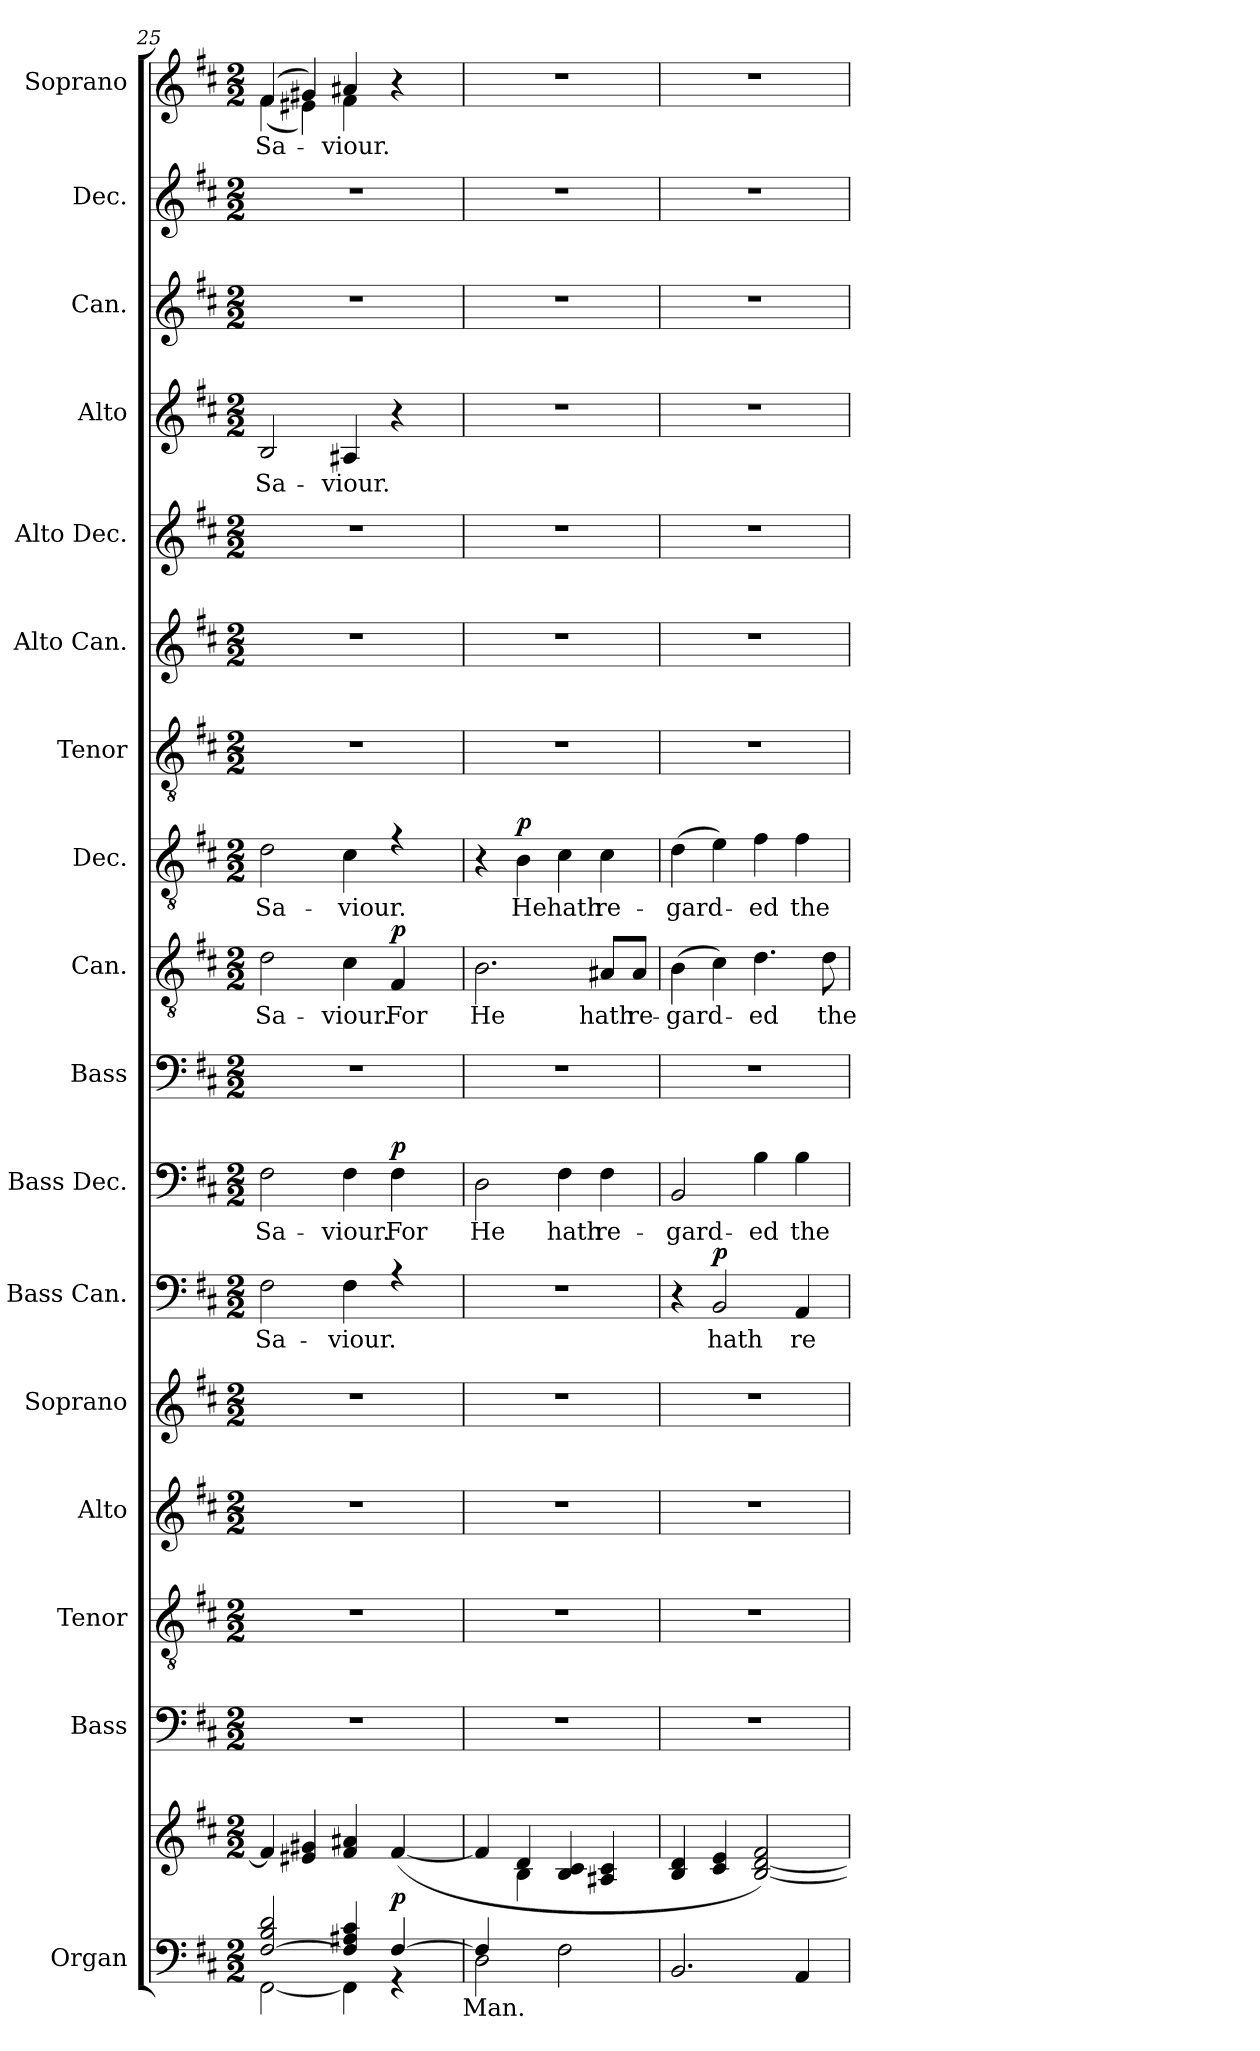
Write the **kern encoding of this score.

**kern	**kern	**dynam	**kern	**kern	**kern	**kern	**kern	**text	**dynam	**kern	**text	**dynam	**kern	**kern	**text	**dynam	**kern	**text	**dynam	**kern	**kern	**kern	**kern	**text	**kern	**kern	**kern	**text
*part17	*part17	*part17	*part16	*part15	*part14	*part13	*part12	*part12	*part12	*part11	*part11	*part11	*part10	*part9	*part9	*part9	*part8	*part8	*part8	*part7	*part6	*part5	*part4	*part4	*part3	*part2	*part1	*part1
*staff18	*staff17	*staff17/18	*staff16	*staff15	*staff14	*staff13	*staff12	*staff12	*staff12	*staff11	*staff11	*staff11	*staff10	*staff9	*staff9	*staff9	*staff8	*staff8	*staff8	*staff7	*staff6	*staff5	*staff4	*staff4	*staff3	*staff2	*staff1	*staff1
*I"Organ	*	*	*I"Bass	*I"Tenor	*I"Alto	*I"Soprano	*I"Bass Can.	*	*	*I"Bass Dec.	*	*	*I"Bass	*I"Can.	*	*	*I"Dec.	*	*	*I"Tenor	*I"Alto Can.	*I"Alto Dec.	*I"Alto	*	*I"Can.	*I"Dec.	*I"Soprano	*
*I'Org.	*	*	*I'B.	*I'T.	*I'A.	*I'S.	*I'B.   Can.	*	*	*I'Dec.	*	*	*I'B.	*	*	*	*I'Dec.	*	*	*I'T.	*I'A.   Can.	*I'Dec.	*I'A.	*	*	*I'Dec.	*I'S.	*
!!LO:PB:g=z
*clefF4	*clefG2	*	*clefF4	*clefGv2	*clefG2	*clefG2	*clefF4	*	*	*clefF4	*	*	*clefF4	*clefGv2	*	*	*clefGv2	*	*	*clefGv2	*clefG2	*clefG2	*clefG2	*	*clefG2	*clefG2	*clefG2	*
*	*	*	*	*ITrd7c12	*	*	*	*	*	*	*	*	*	*ITrd7c12	*	*	*ITrd7c12	*	*	*ITrd7c12	*	*	*	*	*	*	*	*
*k[f#c#]	*k[f#c#]	*	*k[f#c#]	*k[f#c#]	*k[f#c#]	*k[f#c#]	*k[f#c#]	*	*	*k[f#c#]	*	*	*k[f#c#]	*k[f#c#]	*	*	*k[f#c#]	*	*	*k[f#c#]	*k[f#c#]	*k[f#c#]	*k[f#c#]	*	*k[f#c#]	*k[f#c#]	*k[f#c#]	*
*D:	*D:	*	*D:	*D:	*D:	*D:	*D:	*	*	*D:	*	*	*D:	*D:	*	*	*D:	*	*	*D:	*D:	*D:	*D:	*	*D:	*D:	*D:	*
*M2/2	*M2/2	*	*M2/2	*M2/2	*M2/2	*M2/2	*M2/2	*	*	*M2/2	*	*	*M2/2	*M2/2	*	*	*M2/2	*	*	*M2/2	*M2/2	*M2/2	*M2/2	*	*M2/2	*M2/2	*M2/2	*
=25	=25	=25	=25	=25	=25	=25	=25	=25	=25	=25	=25	=25	=25	=25	=25	=25	=25	=25	=25	=25	=25	=25	=25	=25	=25	=25	=25	=25
*^	*	*	*	*	*	*	*	*	*	*	*	*	*	*	*	*	*	*	*	*	*	*	*	*	*	*	*	*
!	!	!	!	!	!	!	!	!	!LO:LY:b:color=#000000	!	!	!	!	!	!	!	!	!	!	!	!	!	!	!	!	!	!	!	!
*	*	*	*	*	*	*	*	*^	*	*	*	*	*	*	*	*	*	*	*	*	*	*	*	*	*	*	*	*	*
!	!	!	!	!	!	!	!	!	!	!	!	!	!LO:LY:b:color=#000000	!	!	!	!	!	!	!	!	!	!	!	!	!	!	!	!	!
!	!	!	!	!	!	!	!	!	!	!	!	!	!	!	!	!	!LO:LY:b:color=#000000	!	!	!	!	!	!	!	!	!	!	!	!	!
!	!	!	!	!	!	!	!	!	!	!	!	!	!	!	!	!	!	!	!	!LO:LY:b:color=#000000	!	!	!	!	!	!	!	!	!	!
*	*	*	*	*	*	*	*	*	*	*	*	*	*	*	*	*	*	*	*^	*	*	*	*	*	*	*	*	*	*	*
!	!	!	!	!	!	!	!	!	!	!	!	!	!	!	!	!	!	!	!	!	!	!	!	!	!	!	!LO:LY:b:color=#000000	!	!	!	!
!	!	!	!	!	!	!	!	!	!	!	!	!	!	!	!	!	!	!	!	!	!	!	!	!	!	!	!	!	!	!	!LO:LY:b:color=#000000
*	*^	*	*	*	*	*	*	*	*	*	*	*	*	*	*	*	*	*	*	*	*	*	*	*	*	*	*	*	*	*^	*
[2F#i/ 2Bi 2di	[2FF#i\	2ryy	4f#i/]	.	1r	1r	1r	1r	2F#i\	1ryy	Sa-	.	2F#i\	Sa-	.	1r	2Di\	Sa-	.	2Di\	1ryy	Sa-	.	1r	1r	1r	2Bi/	Sa-	1r	1r	(4f#i/	(4f#i\	Sa-
.	.	.	4e#Xi/ 4g#Xi	.	.	.	.	.	.	.	.	.	.	.	.	.	.	.	.	.	.	.	.	.	.	.	.	.	.	.	4g#Xi/)	4e#Xi\)	.
!	!	!	!	!	!	!	!	!	!	!	!LO:LY:b:color=#000000	!	!	!	!	!	!	!	!	!	!	!	!	!	!	!	!	!	!	!	!	!	!
!	!	!	!	!	!	!	!	!	!	!	!	!	!	!LO:LY:b:color=#000000	!	!	!	!	!	!	!	!	!	!	!	!	!	!	!	!	!	!	!
!	!	!	!	!	!	!	!	!	!	!	!	!	!	!	!	!	!	!LO:LY:b:color=#000000	!	!	!	!	!	!	!	!	!	!	!	!	!	!	!
!	!	!	!	!	!	!	!	!	!	!	!	!	!	!	!	!	!	!	!	!	!	!LO:LY:b:color=#000000	!	!	!	!	!	!	!	!	!	!	!
!	!	!	!	!	!	!	!	!	!	!	!	!	!	!	!	!	!	!	!	!	!	!	!	!	!	!	!	!LO:LY:b:color=#000000	!	!	!	!	!
!	!	!	!	!	!	!	!	!	!	!	!	!	!	!	!	!	!	!	!	!	!	!	!	!	!	!	!	!	!	!	!	!	!LO:LY:b:color=#000000
4F#i/] 4A#Xi 4c#i	4FF#i\]	4ryy	4f#i/ 4a#Xi	.	.	.	.	.	4F#i\	.	-viour.	.	4F#i\	-viour.	.	.	4C#i\	-viour.	.	4C#i\	.	-viour.	.	.	.	.	4A#Xi/	-viour.	.	.	4a#Xi/	4f#i\	-viour.
!	!	!	!	!	!	!	!	!	!	!	!	!	!	!LO:LY:b:color=#000000	!	!	!	!	!	!	!	!	!	!	!	!	!	!	!	!	!	!	!
!	!	!	!	!	!	!	!	!	!	!	!	!	!	!	!	!	!	!LO:LY:b:color=#000000	!	!	!	!	!	!	!	!	!	!	!	!	!	!	!
[4F#i/	4r	8ryy	([4f#i/	p	.	.	.	.	4r	.	.	.	4F#i\	For	p	.	4FF#i/	For	p	4r	.	.	.	.	.	.	4r	.	.	.	4r	4ryy	.
.	.	16ryy	.	.	.	.	.	.	.	.	.	.	.	.	.	.	.	.	.	.	.	.	.	.	.	.	.	.	.	.	.	.	.
.	.	32ryy	.	.	.	.	.	.	.	.	.	.	.	.	.	.	.	.	.	.	.	.	.	.	.	.	.	.	.	.	.	.	.
.	.	64ryy	.	.	.	.	.	.	.	.	.	.	.	.	.	.	.	.	.	.	.	.	.	.	.	.	.	.	.	.	.	.	.
.	.	128...ryy	.	.	.	.	.	.	.	.	.	.	.	.	.	.	.	.	.	.	.	.	.	.	.	.	.	.	.	.	.	.	.
!	!	!LO:TX:b:t=Man.	!	!	!	!	!	!	!	!	!	!	!	!	!	!	!	!	!	!	!	!	!	!	!	!	!	!	!	!	!	!	!
.	.	1024ryy	.	.	.	.	.	.	.	.	.	.	.	.	.	.	.	.	.	.	.	.	.	.	.	.	.	.	.	.	.	.	.
*	*v	*v	*	*	*	*	*	*	*v	*v	*	*	*	*	*	*	*	*	*	*v	*v	*	*	*	*	*	*	*	*	*	*v	*v	*
=26	=26	=26	=26	=26	=26	=26	=26	=26	=26	=26	=26	=26	=26	=26	=26	=26	=26	=26	=26	=26	=26	=26	=26	=26	=26	=26	=26	=26	=26
*	*	*^	*	*	*	*	*	*	*	*	*	*	*	*	*	*	*	*	*	*	*	*	*	*	*	*	*	*	*
*	*^	*	*	*	*	*	*	*	*^	*	*	*	*	*	*	*	*	*	*^	*	*	*	*	*	*	*	*	*	*^	*
!	!	!	!	!	!	!	!	!	!	!	!	!	!	!	!LO:LY:b:color=#000000	!	!	!	!	!	!	!	!	!	!	!	!	!	!	!	!	!	!	!
*	*v	*v	*	*	*	*	*	*	*	*v	*v	*	*	*	*	*	*	*	*	*	*v	*v	*	*	*	*	*	*	*	*	*	*v	*v	*
*	*^	*	*	*	*	*	*	*	*^	*	*	*	*	*	*	*	*	*	*^	*	*	*	*	*	*	*	*	*	*^	*
!	!	!	!	!	!	!	!	!	!	!	!	!	!	!	!	!	!	!	!LO:LY:b:color=#000000	!	!	!	!	!	!	!	!	!	!	!	!	!	!	!
*	*v	*v	*	*	*	*	*	*	*	*v	*v	*	*	*	*	*	*	*	*	*	*v	*v	*	*	*	*	*	*	*	*	*	*v	*v	*
4F#i/]	2Di\	4f#i/]	4ryy	.	1r	1r	1r	1r	1r	.	.	2Di\	He	.	1r	2.BBi\	He	.	4r	.	.	1r	1r	1r	1r	.	1r	1r	1r	.
!	!	!	!	!	!	!	!	!	!	!	!	!	!	!	!	!	!	!	!	!LO:LY:b:color=#000000	!	!	!	!	!	!	!	!	!	!
4ryy	.	4di/	4Bi\	.	.	.	.	.	.	.	.	.	.	.	.	.	.	.	4BBi\	He	p	.	.	.	.	.	.	.	.	.
!	!	!	!	!	!	!	!	!	!	!	!	!	!LO:LY:b:color=#000000	!	!	!	!	!	!	!	!	!	!	!	!	!	!	!	!	!
!	!	!	!	!	!	!	!	!	!	!	!	!	!	!	!	!	!	!	!	!LO:LY:b:color=#000000	!	!	!	!	!	!	!	!	!	!
2ryy	2F#i\	4Bi/ 4c#i	2ryy	.	.	.	.	.	.	.	.	4F#i\	hath	.	.	.	.	.	4C#i\	hath	.	.	.	.	.	.	.	.	.	.
!	!	!	!	!	!	!	!	!	!	!	!	!	!LO:LY:b:color=#000000	!	!	!	!	!	!	!	!	!	!	!	!	!	!	!	!	!
!	!	!	!	!	!	!	!	!	!	!	!	!	!	!	!	!	!LO:LY:b:color=#000000	!	!	!	!	!	!	!	!	!	!	!	!	!
!	!	!	!	!	!	!	!	!	!	!	!	!	!	!	!	!	!	!	!	!LO:LY:b:color=#000000	!	!	!	!	!	!	!	!	!	!
.	.	4A#Xi/ 4c#i	.	.	.	.	.	.	.	.	.	4F#i\	re-	.	.	8AA#Xi/L	hath	.	4C#i\	re-	.	.	.	.	.	.	.	.	.	.
!	!	!	!	!	!	!	!	!	!	!	!	!	!	!	!	!	!LO:LY:b:color=#000000	!	!	!	!	!	!	!	!	!	!	!	!	!
.	.	.	.	.	.	.	.	.	.	.	.	.	.	.	.	8AA#i/J	re-	.	.	.	.	.	.	.	.	.	.	.	.	.
*v	*v	*	*	*	*	*	*	*	*	*	*	*	*	*	*	*	*	*	*	*	*	*	*	*	*	*	*	*	*	*
*	*v	*v	*	*	*	*	*	*	*	*	*	*	*	*	*	*	*	*	*	*	*	*	*	*	*	*	*	*	*
=27	=27	=27	=27	=27	=27	=27	=27	=27	=27	=27	=27	=27	=27	=27	=27	=27	=27	=27	=27	=27	=27	=27	=27	=27	=27	=27	=27	=27
!	!	!	!	!	!	!	!	!	!	!	!LO:LY:b:color=#000000	!	!	!	!	!	!	!	!	!	!	!	!	!	!	!	!	!
!	!	!	!	!	!	!	!	!	!	!	!	!	!	!	!LO:LY:b:color=#000000	!	!	!	!	!	!	!	!	!	!	!	!	!
!	!	!	!	!	!	!	!	!	!	!	!	!	!	!	!	!	!	!LO:LY:b:color=#000000	!	!	!	!	!	!	!	!	!	!
*	*	*	*	*	*	*	*	*	*	*	*	*	*	*	*	*	*^	*	*	*	*	*	*	*	*	*	*	*
2.BBi/	4Bi/ 4di	.	1r	1r	1r	1r	4r	.	.	2BBi/	-gard-	.	1r	(4BBi\	-gard-	.	(4Di\	1ryy	-gard-	.	1r	1r	1r	1r	.	1r	1r	1r	.
!	!	!	!	!	!	!	!	!LO:LY:b:color=#000000	!	!	!	!	!	!	!	!	!	!	!	!	!	!	!	!	!	!	!	!	!
.	4c#i/ 4ei	.	.	.	.	.	2BBi/	hath	p	.	.	.	.	4C#i\)	.	.	4Ei\)	.	.	.	.	.	.	.	.	.	.	.	.
!	!	!	!	!	!	!	!	!	!	!	!LO:LY:b:color=#000000	!	!	!	!	!	!	!	!	!	!	!	!	!	!	!	!	!	!
!	!	!	!	!	!	!	!	!	!	!	!	!	!	!	!LO:LY:b:color=#000000	!	!	!	!	!	!	!	!	!	!	!	!	!	!
!	!	!	!	!	!	!	!	!	!	!	!	!	!	!	!	!	!	!	!LO:LY:b:color=#000000	!	!	!	!	!	!	!	!	!	!
.	[2Bi/ [2di 2f#i)	.	.	.	.	.	.	.	.	4Bi\	-ed	.	.	4.Di\	-ed	.	4F#i\	.	-ed	.	.	.	.	.	.	.	.	.	.
!	!	!	!	!	!	!	!	!LO:LY:b:color=#000000	!	!	!	!	!	!	!	!	!	!	!	!	!	!	!	!	!	!	!	!	!
!	!	!	!	!	!	!	!	!	!	!	!LO:LY:b:color=#000000	!	!	!	!	!	!	!	!	!	!	!	!	!	!	!	!	!	!
!	!	!	!	!	!	!	!	!	!	!	!	!	!	!	!	!	!	!	!LO:LY:b:color=#000000	!	!	!	!	!	!	!	!	!	!
4AAi/	.	.	.	.	.	.	4AAi/	re-	.	4Bi\	the	.	.	.	.	.	4F#i\	.	the	.	.	.	.	.	.	.	.	.	.
!	!	!	!	!	!	!	!	!	!	!	!	!	!	!	!LO:LY:b:color=#000000	!	!	!	!	!	!	!	!	!	!	!	!	!	!
.	.	.	.	.	.	.	.	.	.	.	.	.	.	8Di\	the	.	.	.	.	.	.	.	.	.	.	.	.	.	.
*	*	*	*	*	*	*	*	*	*	*	*	*	*	*	*	*	*v	*v	*	*	*	*	*	*	*	*	*	*	*
=	=	=	=	=	=	=	=	=	=	=	=	=	=	=	=	=	=	=	=	=	=	=	=	=	=	=	=	=
*-	*-	*-	*-	*-	*-	*-	*-	*-	*-	*-	*-	*-	*-	*-	*-	*-	*-	*-	*-	*-	*-	*-	*-	*-	*-	*-	*-	*-
